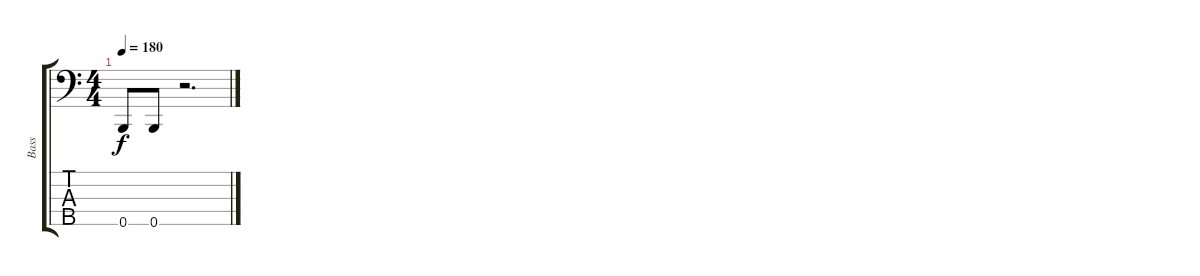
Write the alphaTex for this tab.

\track ("Bass" "Bass") {instrument electricbasspick}
\staff {score tabs}
\tuning (G2 D2 A1 E1 B0) {hide}
\ts (4 4)
\tempo 180
\clef f4
\ks c
0.5{t}.8{dy f} 0.5.8 r.2{d}
